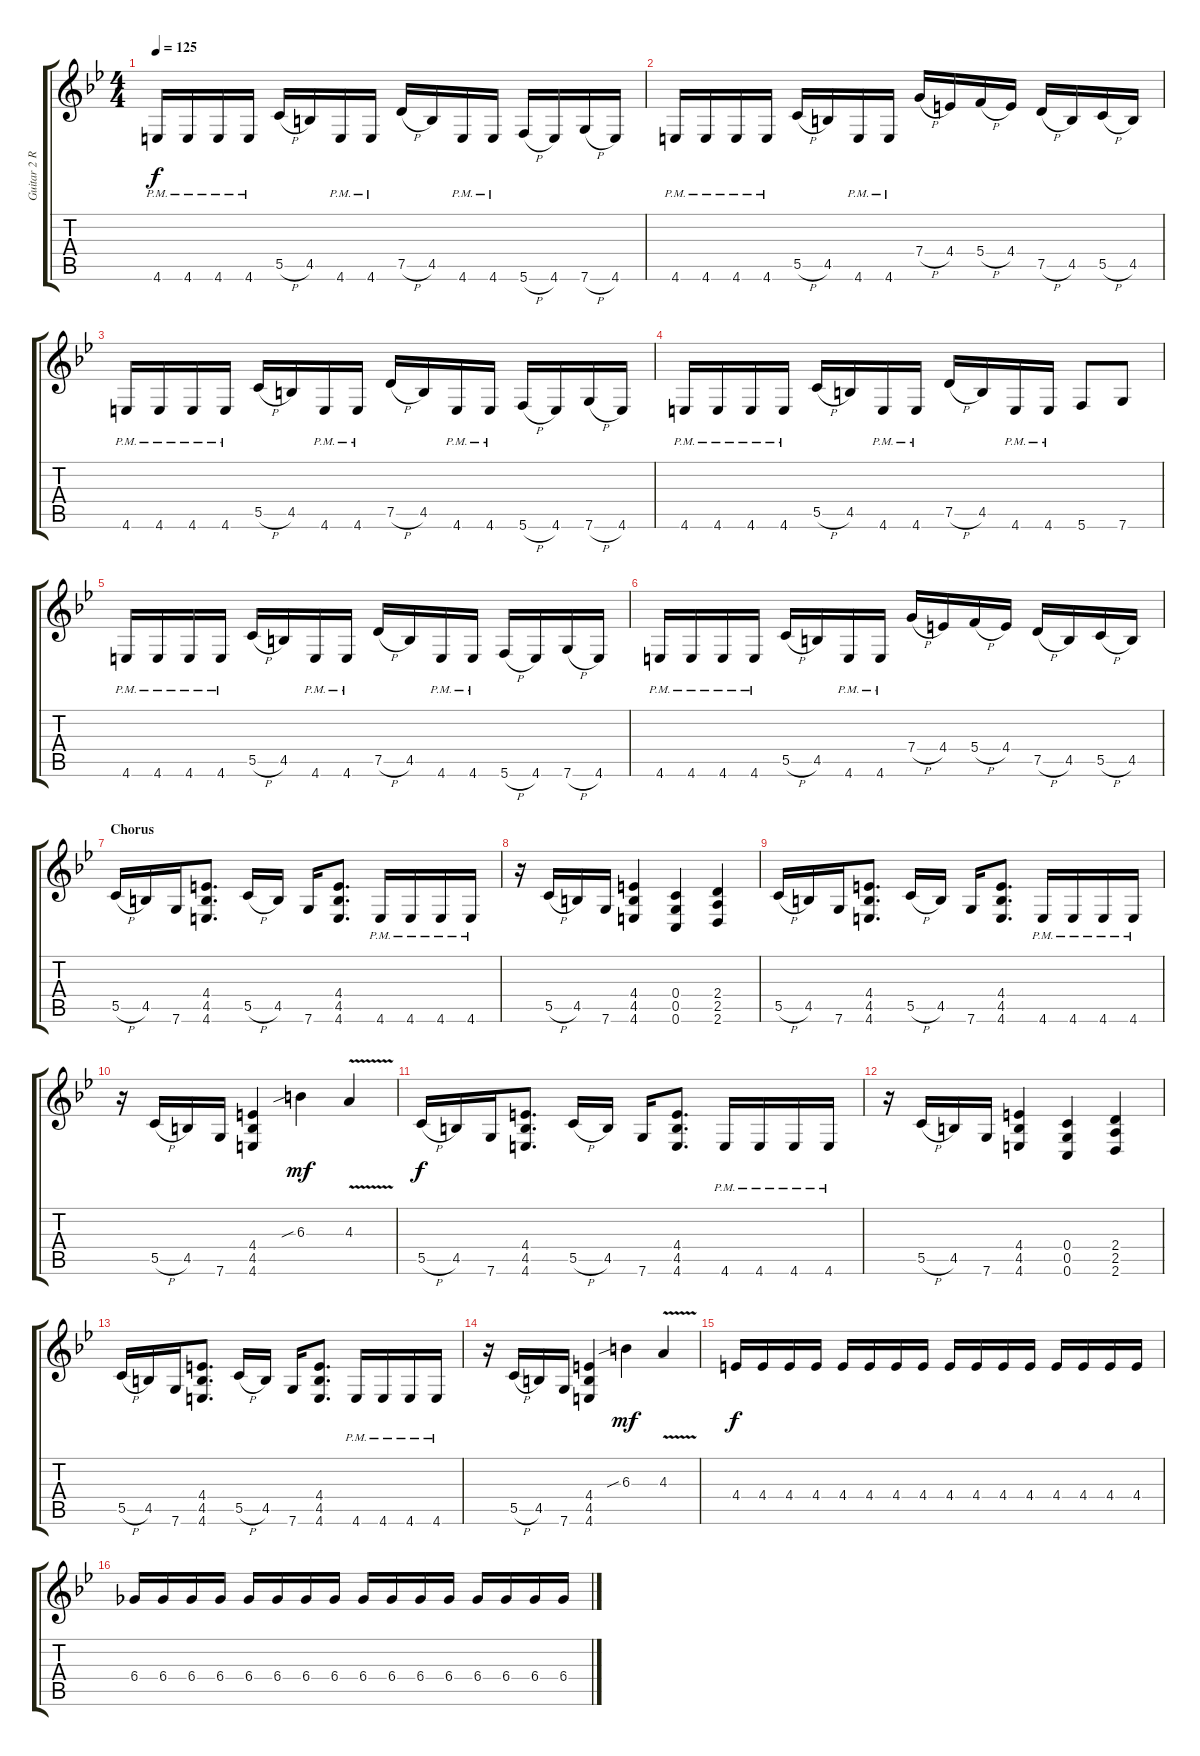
\track ("Guitar 2 Right" "Guitar 2 R") {instrument distortionguitar}
\staff {score tabs}
\tuning (D4 A3 F3 C3 G2 C2) {hide}
\ts (4 4)
\tempo 125
\clef g2
\ks bb
4.6{pm}.16{dy f} 4.6{pm}.16 4.6{pm}.16 4.6{pm}.16 5.5{h}.16 4.5.16 4.6{pm}.16 4.6{pm}.16 7.5{h}.16 4.5.16 4.6{pm}.16 4.6{pm}.16 5.6{h}.16 4.6.16 7.6{h}.16 4.6.16 |
4.6{pm}.16 4.6{pm}.16 4.6{pm}.16 4.6{pm}.16 5.5{h}.16 4.5.16 4.6{pm}.16 4.6{pm}.16 7.4{h}.16 4.4.16 5.4{h}.16 4.4.16 7.5{h}.16 4.5.16 5.5{h}.16 4.5.16 |
4.6{pm}.16 4.6{pm}.16 4.6{pm}.16 4.6{pm}.16 5.5{h}.16 4.5.16 4.6{pm}.16 4.6{pm}.16 7.5{h}.16 4.5.16 4.6{pm}.16 4.6{pm}.16 5.6{h}.16 4.6.16 7.6{h}.16 4.6.16 |
4.6{pm}.16 4.6{pm}.16 4.6{pm}.16 4.6{pm}.16 5.5{h}.16 4.5.16 4.6{pm}.16 4.6{pm}.16 7.5{h}.16 4.5.16 4.6{pm}.16 4.6{pm}.16 5.6.8 7.6.8 |
4.6{pm}.16 4.6{pm}.16 4.6{pm}.16 4.6{pm}.16 5.5{h}.16 4.5.16 4.6{pm}.16 4.6{pm}.16 7.5{h}.16 4.5.16 4.6{pm}.16 4.6{pm}.16 5.6{h}.16 4.6.16 7.6{h}.16 4.6.16 |
4.6{pm}.16 4.6{pm}.16 4.6{pm}.16 4.6{pm}.16 5.5{h}.16 4.5.16 4.6{pm}.16 4.6{pm}.16 7.4{h}.16 4.4.16 5.4{h}.16 4.4.16 7.5{h}.16 4.5.16 5.5{h}.16 4.5.16 |
\section ("" "Chorus")
5.5{h}.16 4.5.16 7.6.16 (4.4 4.5 4.6).8{d} 5.5{h}.16 4.5.16 7.6.16 (4.4 4.5 4.6).8{d} 4.6{pm}.16 4.6{pm}.16 4.6{pm}.16 4.6{pm}.16 |
r.16 5.5{h}.16 4.5.16 7.6.16 (4.4 4.5 4.6).4 (0.4 0.5 0.6).4 (2.4 2.5 2.6).4 |
5.5{h}.16 4.5.16 7.6.16 (4.4 4.5 4.6).8{d} 5.5{h}.16 4.5.16 7.6.16 (4.4 4.5 4.6).8{d} 4.6{pm}.16 4.6{pm}.16 4.6{pm}.16 4.6{pm}.16 |
r.16 5.5{h}.16 4.5.16 7.6.16 (4.4 4.5 4.6).4 6.3{sib}.4{dy mf} 4.3{v}.4 |
5.5{h}.16{dy f} 4.5.16 7.6.16 (4.4 4.5 4.6).8{d} 5.5{h}.16 4.5.16 7.6.16 (4.4 4.5 4.6).8{d} 4.6{pm}.16 4.6{pm}.16 4.6{pm}.16 4.6{pm}.16 |
r.16 5.5{h}.16 4.5.16 7.6.16 (4.4 4.5 4.6).4 (0.4 0.5 0.6).4 (2.4 2.5 2.6).4 |
5.5{h}.16 4.5.16 7.6.16 (4.4 4.5 4.6).8{d} 5.5{h}.16 4.5.16 7.6.16 (4.4 4.5 4.6).8{d} 4.6{pm}.16 4.6{pm}.16 4.6{pm}.16 4.6{pm}.16 |
r.16 5.5{h}.16 4.5.16 7.6.16 (4.4 4.5 4.6).4 6.3{sib}.4{dy mf} 4.3{v}.4 |
4.4.16{dy f} 4.4.16 4.4.16 4.4.16 4.4.16 4.4.16 4.4.16 4.4.16 4.4.16 4.4.16 4.4.16 4.4.16 4.4.16 4.4.16 4.4.16 4.4.16 |
6.4.16 6.4.16 6.4.16 6.4.16 6.4.16 6.4.16 6.4.16 6.4.16 6.4.16 6.4.16 6.4.16 6.4.16 6.4.16 6.4.16 6.4.16 6.4.16
